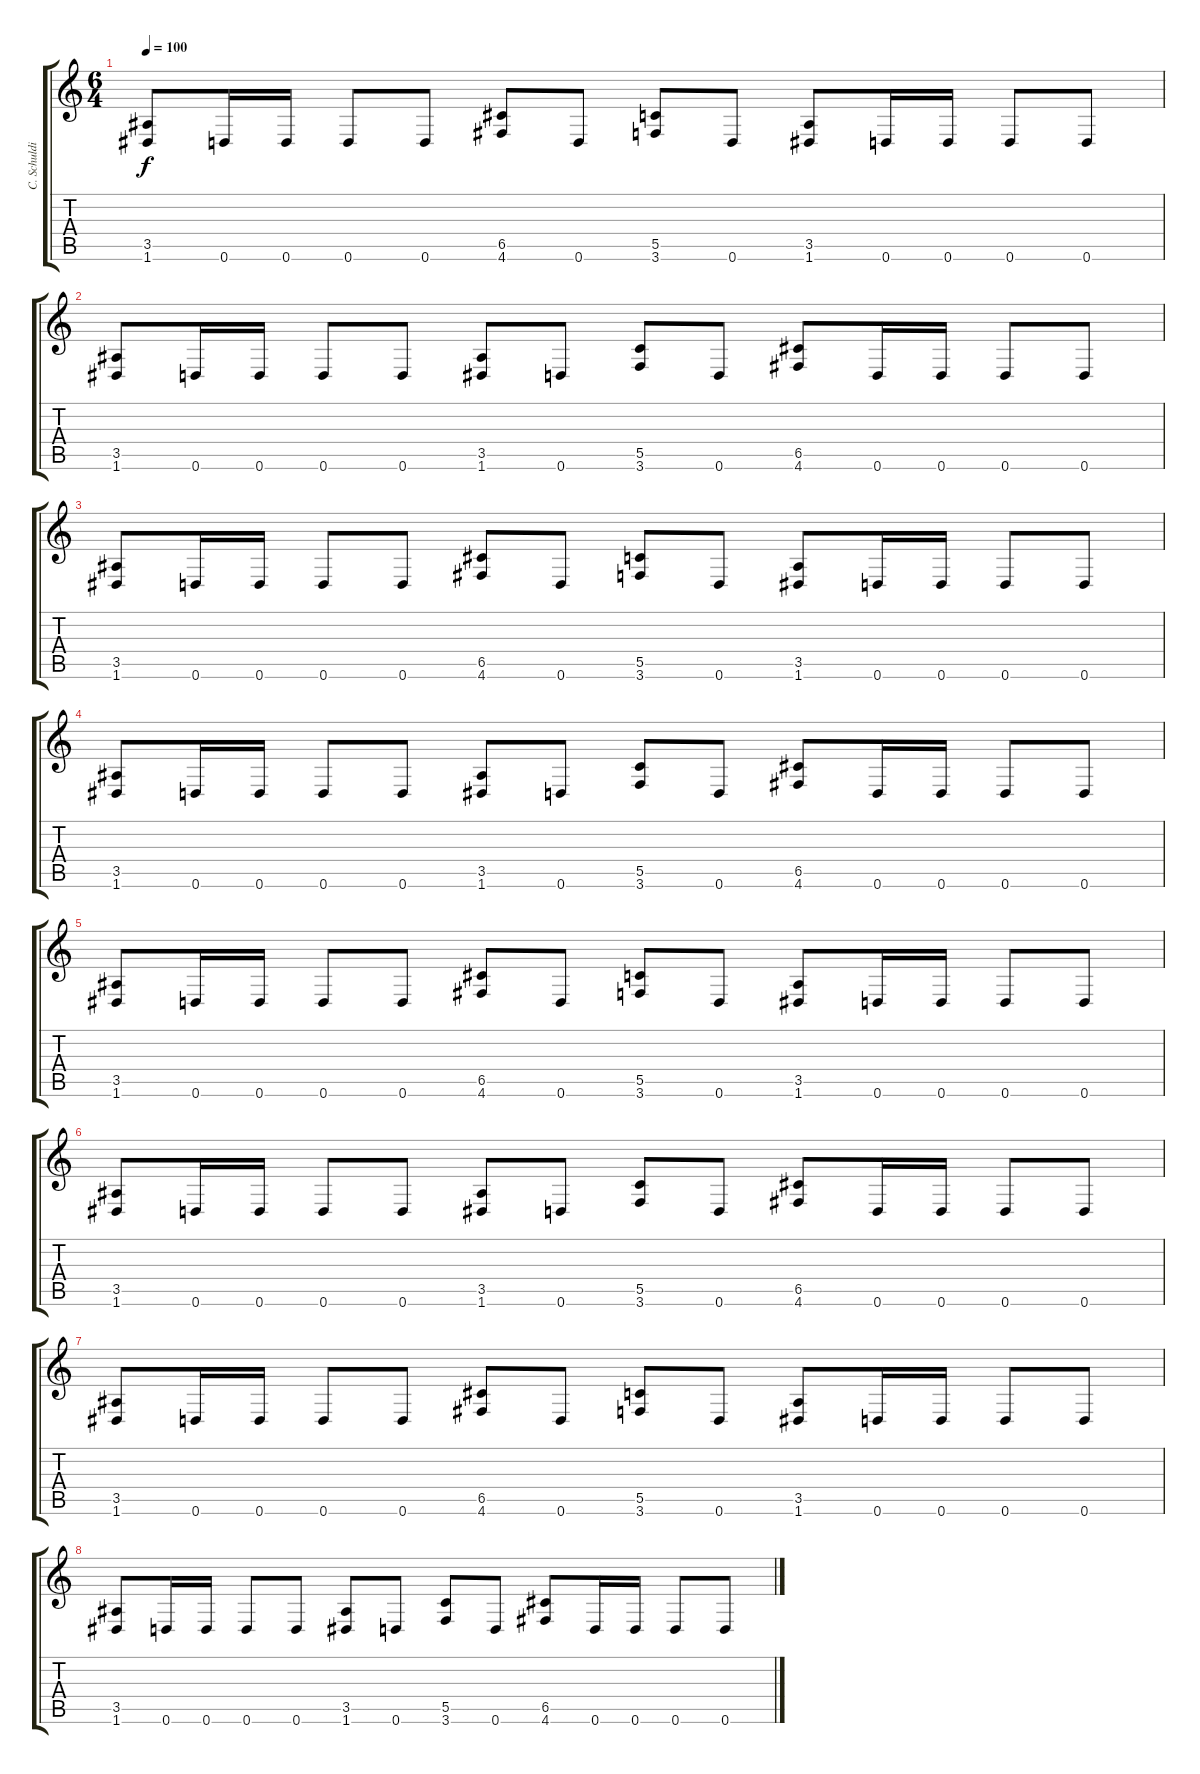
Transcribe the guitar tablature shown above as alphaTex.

\track ("C. Schuldiner" "C. Schuldi") {instrument distortionguitar}
\staff {score tabs}
\tuning (D4 A3 F3 C3 G2 D2) {hide}
\ts (6 4)
\tempo 100
\clef g2
\ks c
(3.5 1.6).8{dy f} 0.6.16 0.6.16 0.6.8 0.6.8 (6.5 4.6).8 0.6.8 (5.5 3.6).8 0.6.8 (3.5 1.6).8 0.6.16 0.6.16 0.6.8 0.6.8 |
(3.5 1.6).8 0.6.16 0.6.16 0.6.8 0.6.8 (3.5 1.6).8 0.6.8 (5.5 3.6).8 0.6.8 (6.5 4.6).8 0.6.16 0.6.16 0.6.8 0.6.8 |
(3.5 1.6).8 0.6.16 0.6.16 0.6.8 0.6.8 (6.5 4.6).8 0.6.8 (5.5 3.6).8 0.6.8 (3.5 1.6).8 0.6.16 0.6.16 0.6.8 0.6.8 |
(3.5 1.6).8 0.6.16 0.6.16 0.6.8 0.6.8 (3.5 1.6).8 0.6.8 (5.5 3.6).8 0.6.8 (6.5 4.6).8 0.6.16 0.6.16 0.6.8 0.6.8 |
(3.5 1.6).8 0.6.16 0.6.16 0.6.8 0.6.8 (6.5 4.6).8 0.6.8 (5.5 3.6).8 0.6.8 (3.5 1.6).8 0.6.16 0.6.16 0.6.8 0.6.8 |
(3.5 1.6).8 0.6.16 0.6.16 0.6.8 0.6.8 (3.5 1.6).8 0.6.8 (5.5 3.6).8 0.6.8 (6.5 4.6).8 0.6.16 0.6.16 0.6.8 0.6.8 |
(3.5 1.6).8 0.6.16 0.6.16 0.6.8 0.6.8 (6.5 4.6).8 0.6.8 (5.5 3.6).8 0.6.8 (3.5 1.6).8 0.6.16 0.6.16 0.6.8 0.6.8 |
(3.5 1.6).8 0.6.16 0.6.16 0.6.8 0.6.8 (3.5 1.6).8 0.6.8 (5.5 3.6).8 0.6.8 (6.5 4.6).8 0.6.16 0.6.16 0.6.8 0.6.8
